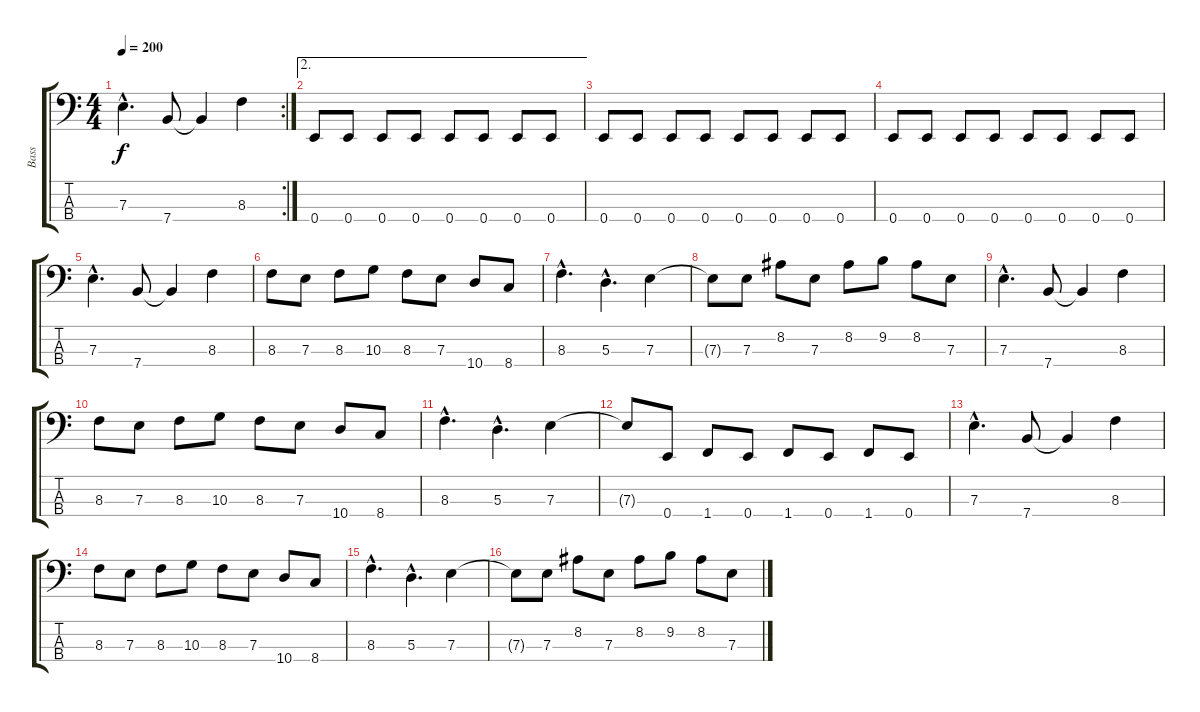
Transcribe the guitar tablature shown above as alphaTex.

\track ("Bass" "Bass") {instrument electricbasspick}
\staff {score tabs}
\tuning (G2 D2 A1 E1) {hide}
\rc 2
\ts (4 4)
\tempo 200
\clef f4
\ks c
7.3{hac}.4{d dy f} 7.4.8 7.4{t}.4 8.3.4 |
\ae 2
0.4.8 0.4.8 0.4.8 0.4.8 0.4.8 0.4.8 0.4.8 0.4.8 |
0.4.8 0.4.8 0.4.8 0.4.8 0.4.8 0.4.8 0.4.8 0.4.8 |
0.4.8 0.4.8 0.4.8 0.4.8 0.4.8 0.4.8 0.4.8 0.4.8 |
7.3{hac}.4{d} 7.4.8 7.4{t}.4 8.3.4 |
8.3.8 7.3.8 8.3.8 10.3.8 8.3.8 7.3.8 10.4.8 8.4.8 |
8.3{hac}.4{d} 5.3{hac}.4{d} 7.3.4 |
7.3{t}.8 7.3.8 8.2.8 7.3.8 8.2.8 9.2.8 8.2.8 7.3.8 |
7.3{hac}.4{d} 7.4.8 7.4{t}.4 8.3.4 |
8.3.8 7.3.8 8.3.8 10.3.8 8.3.8 7.3.8 10.4.8 8.4.8 |
8.3{hac}.4{d} 5.3{hac}.4{d} 7.3.4 |
7.3{t}.8 0.4.8 1.4.8 0.4.8 1.4.8 0.4.8 1.4.8 0.4.8 |
7.3{hac}.4{d} 7.4.8 7.4{t}.4 8.3.4 |
8.3.8 7.3.8 8.3.8 10.3.8 8.3.8 7.3.8 10.4.8 8.4.8 |
8.3{hac}.4{d} 5.3{hac}.4{d} 7.3.4 |
7.3{t}.8 7.3.8 8.2.8 7.3.8 8.2.8 9.2.8 8.2.8 7.3.8
